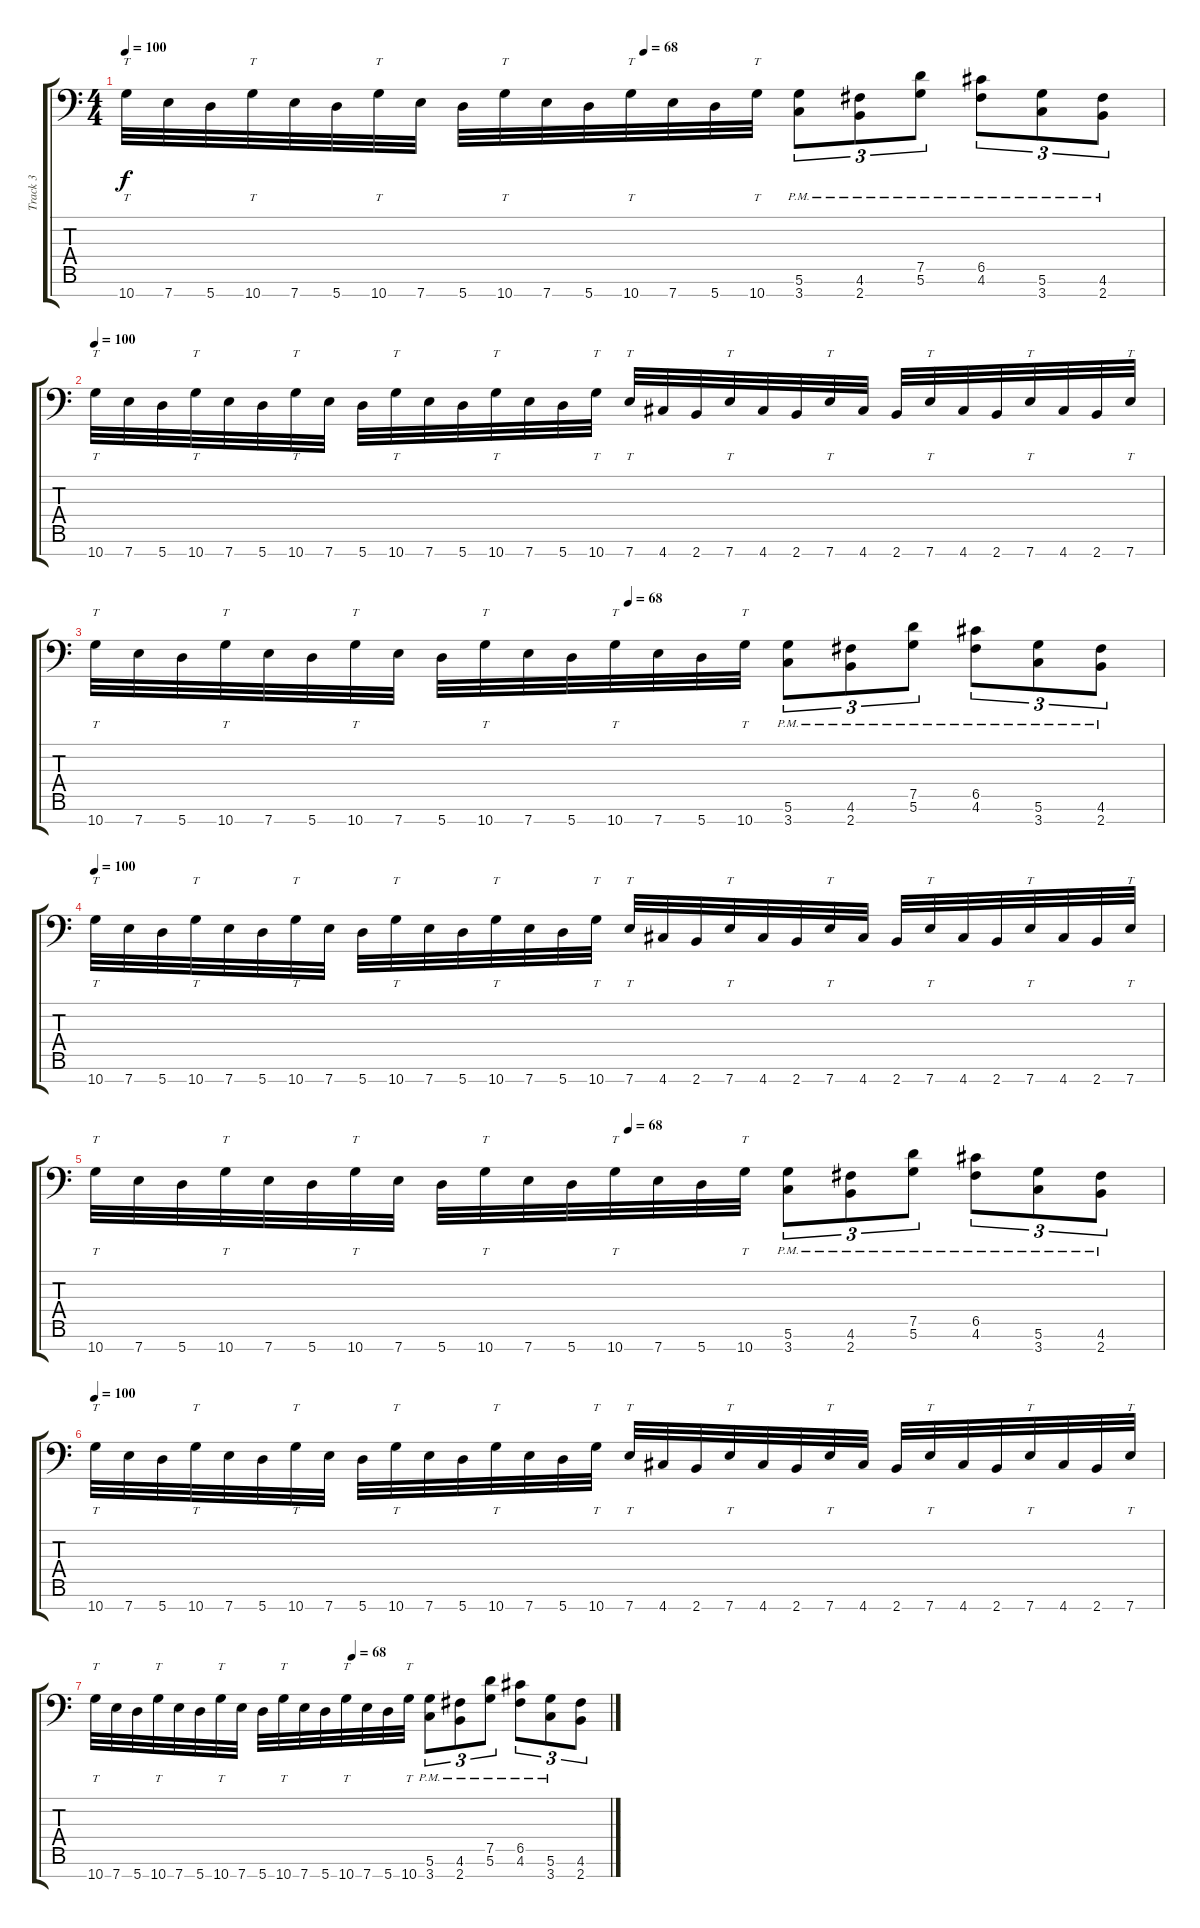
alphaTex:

\track ("Track 3" "Track 3") {instrument distortionguitar}
\staff {score tabs}
\tuning (D4 A3 F3 C3 G2 D2 A1) {hide}
\ts (4 4)
\tempo 100
\tempo (68 0.5)
\clef f4
\ks c
10.7.32{tt dy f} 7.7.32 5.7.32 10.7.32{tt} 7.7.32 5.7.32 10.7.32{tt} 7.7.32 5.7.32 10.7.32{tt} 7.7.32 5.7.32 10.7.32{tt} 7.7.32 5.7.32 10.7.32{tt} (5.6{pm} 3.7{pm}).8{tu (3 2)} (4.6{pm} 2.7{pm}).8{tu (3 2)} (7.5{pm} 5.6{pm}).8{tu (3 2)} (6.5{pm} 4.6{pm}).8{tu (3 2)} (5.6{pm} 3.7{pm}).8{tu (3 2)} (4.6{pm} 2.7{pm}).8{tu (3 2)} |
\tempo 100
10.7.32{tt} 7.7.32 5.7.32 10.7.32{tt} 7.7.32 5.7.32 10.7.32{tt} 7.7.32 5.7.32 10.7.32{tt} 7.7.32 5.7.32 10.7.32{tt} 7.7.32 5.7.32 10.7.32{tt} 7.7.32{tt} 4.7.32 2.7.32 7.7.32{tt} 4.7.32 2.7.32 7.7.32{tt} 4.7.32 2.7.32 7.7.32{tt} 4.7.32 2.7.32 7.7.32{tt} 4.7.32 2.7.32 7.7.32{tt} |
\tempo (68 0.5)
10.7.32{tt} 7.7.32 5.7.32 10.7.32{tt} 7.7.32 5.7.32 10.7.32{tt} 7.7.32 5.7.32 10.7.32{tt} 7.7.32 5.7.32 10.7.32{tt} 7.7.32 5.7.32 10.7.32{tt} (5.6{pm} 3.7{pm}).8{tu (3 2)} (4.6{pm} 2.7{pm}).8{tu (3 2)} (7.5{pm} 5.6{pm}).8{tu (3 2)} (6.5{pm} 4.6{pm}).8{tu (3 2)} (5.6{pm} 3.7{pm}).8{tu (3 2)} (4.6{pm} 2.7{pm}).8{tu (3 2)} |
\tempo 100
10.7.32{tt} 7.7.32 5.7.32 10.7.32{tt} 7.7.32 5.7.32 10.7.32{tt} 7.7.32 5.7.32 10.7.32{tt} 7.7.32 5.7.32 10.7.32{tt} 7.7.32 5.7.32 10.7.32{tt} 7.7.32{tt} 4.7.32 2.7.32 7.7.32{tt} 4.7.32 2.7.32 7.7.32{tt} 4.7.32 2.7.32 7.7.32{tt} 4.7.32 2.7.32 7.7.32{tt} 4.7.32 2.7.32 7.7.32{tt} |
\tempo (68 0.5)
10.7.32{tt} 7.7.32 5.7.32 10.7.32{tt} 7.7.32 5.7.32 10.7.32{tt} 7.7.32 5.7.32 10.7.32{tt} 7.7.32 5.7.32 10.7.32{tt} 7.7.32 5.7.32 10.7.32{tt} (5.6{pm} 3.7{pm}).8{tu (3 2)} (4.6{pm} 2.7{pm}).8{tu (3 2)} (7.5{pm} 5.6{pm}).8{tu (3 2)} (6.5{pm} 4.6{pm}).8{tu (3 2)} (5.6{pm} 3.7{pm}).8{tu (3 2)} (4.6{pm} 2.7{pm}).8{tu (3 2)} |
\tempo 100
10.7.32{tt} 7.7.32 5.7.32 10.7.32{tt} 7.7.32 5.7.32 10.7.32{tt} 7.7.32 5.7.32 10.7.32{tt} 7.7.32 5.7.32 10.7.32{tt} 7.7.32 5.7.32 10.7.32{tt} 7.7.32{tt} 4.7.32 2.7.32 7.7.32{tt} 4.7.32 2.7.32 7.7.32{tt} 4.7.32 2.7.32 7.7.32{tt} 4.7.32 2.7.32 7.7.32{tt} 4.7.32 2.7.32 7.7.32{tt} |
\tempo (68 0.5)
10.7.32{tt} 7.7.32 5.7.32 10.7.32{tt} 7.7.32 5.7.32 10.7.32{tt} 7.7.32 5.7.32 10.7.32{tt} 7.7.32 5.7.32 10.7.32{tt} 7.7.32 5.7.32 10.7.32{tt} (5.6{pm} 3.7{pm}).8{tu (3 2)} (4.6{pm} 2.7{pm}).8{tu (3 2)} (7.5{pm} 5.6{pm}).8{tu (3 2)} (6.5{pm} 4.6{pm}).8{tu (3 2)} (5.6{pm} 3.7{pm}).8{tu (3 2)} (4.6 2.7).8{tu (3 2)}
